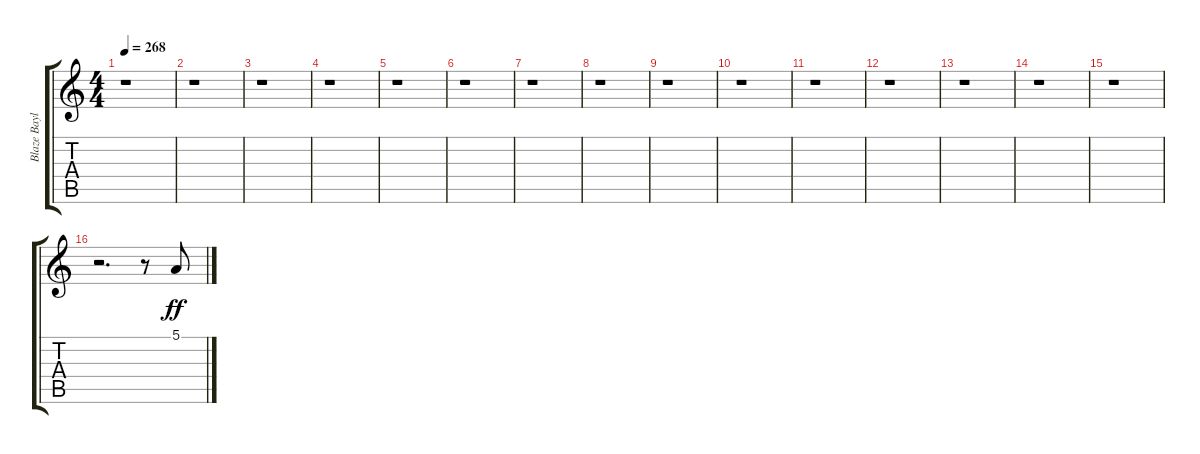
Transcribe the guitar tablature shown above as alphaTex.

\track ("Blaze Bayley" "Blaze Bayl") {instrument voiceoohs}
\staff {score tabs}
\tuning (E4 B3 G3 D3 A2 E2) {hide}
\ts (4 4)
\tempo 268
\clef g2
\ks c
r.1{dy f} |
r.1 |
r.1 |
r.1 |
r.1 |
r.1 |
r.1 |
r.1 |
r.1 |
r.1 |
r.1 |
r.1 |
r.1 |
r.1 |
r.1 |
r.2{d} r.8 5.1.8{dy ff}
